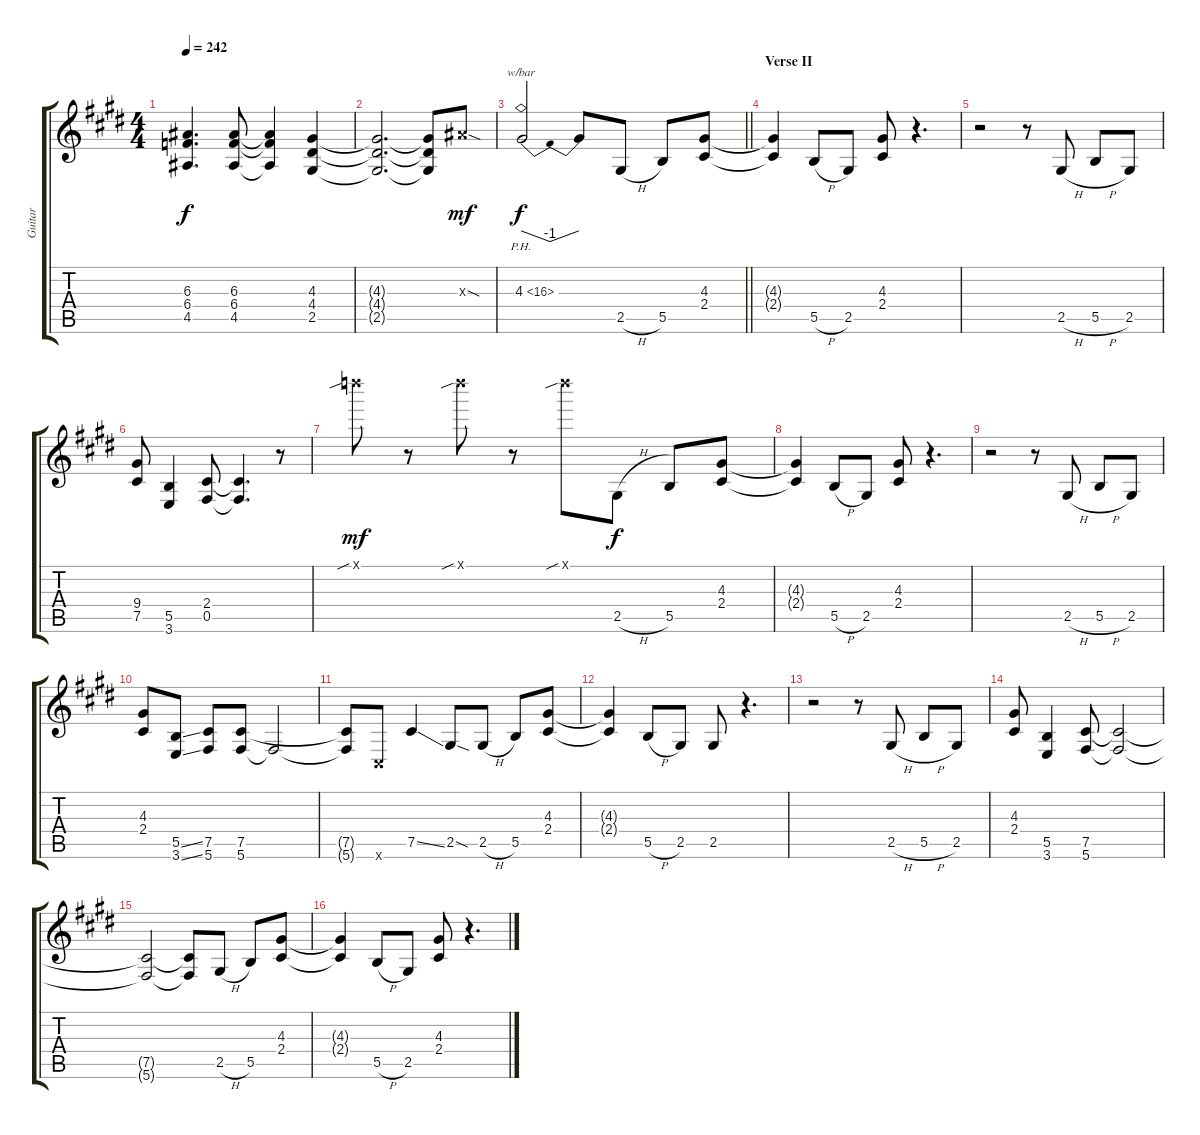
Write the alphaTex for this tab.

\track ("Guitar" "Guitar") {instrument distortionguitar}
\staff {score tabs}
\tuning (Db4 Ab3 E3 B2 Gb2 Db2) {hide}
\ts (4 4)
\tempo 242
\clef g2
\ks e
(6.3 6.4 4.5).4{d dy f} (6.3 6.4 4.5).8 (6.3{t} 6.4{t} 4.5{t}).4 (4.3 4.4 2.5).4 |
(4.3{t} 4.4{t} 2.5{t}).2{d} (4.3{t} 4.4{t} 2.5{t}).8 6.3{sod x}.8{dy mf} |
\barLineRight lightlight
4.3{ph 12}.2{tbe (dip default 0 0 30 -4 60 0) dy f} 4.3{t}.8 2.5{h}.8 5.5.8 (4.3 2.4).8 |
\section ("" "Verse II")
(4.3{t} 2.4{t}).4 5.5{h}.8 2.5.8 (4.3 2.4).8 r.4{d} |
r.2 r.8 2.5{h}.8 5.5{h}.8 2.5.8 |
(9.4 7.5).8 (5.5 3.6).4 (2.4 0.5).8 (2.4{t} 0.5{t}).4{d} r.8 |
25.1{sib x}.8{dy mf} r.8 25.1{sib x}.8 r.8 25.1{sib x}.8 2.5{h}.8{dy f} 5.5.8 (4.3 2.4).8 |
(4.3{t} 2.4{t}).4 5.5{h}.8 2.5.8 (4.3 2.4).8 r.4{d} |
r.2 r.8 2.5{h}.8 5.5{h}.8 2.5.8 |
(4.3 2.4).8 (5.5{ss} 3.6{ss}).8 (7.5 5.6).8 (7.5 5.6).8 5.6{t}.2 |
(7.5{t} 5.6{t}).8 0.6{x}.8 7.5{ss}.4 2.5{sod}.8 2.5{h}.8 5.5.8 (4.3 2.4).8 |
(4.3{t} 2.4{t}).4 5.5{h}.8 2.5.8 2.5.8 r.4{d} |
r.2 r.8 2.5{h}.8 5.5{h}.8 2.5.8 |
(4.3 2.4).8 (5.5 3.6).4 (7.5 5.6).8 (7.5{t} 5.6{t}).2 |
(7.5{t} 5.6{t}).2 (7.5{t} 5.6{t}).8 2.5{h}.8 5.5.8 (4.3 2.4).8 |
(4.3{t} 2.4{t}).4 5.5{h}.8 2.5.8 (4.3 2.4).8 r.4{d}
